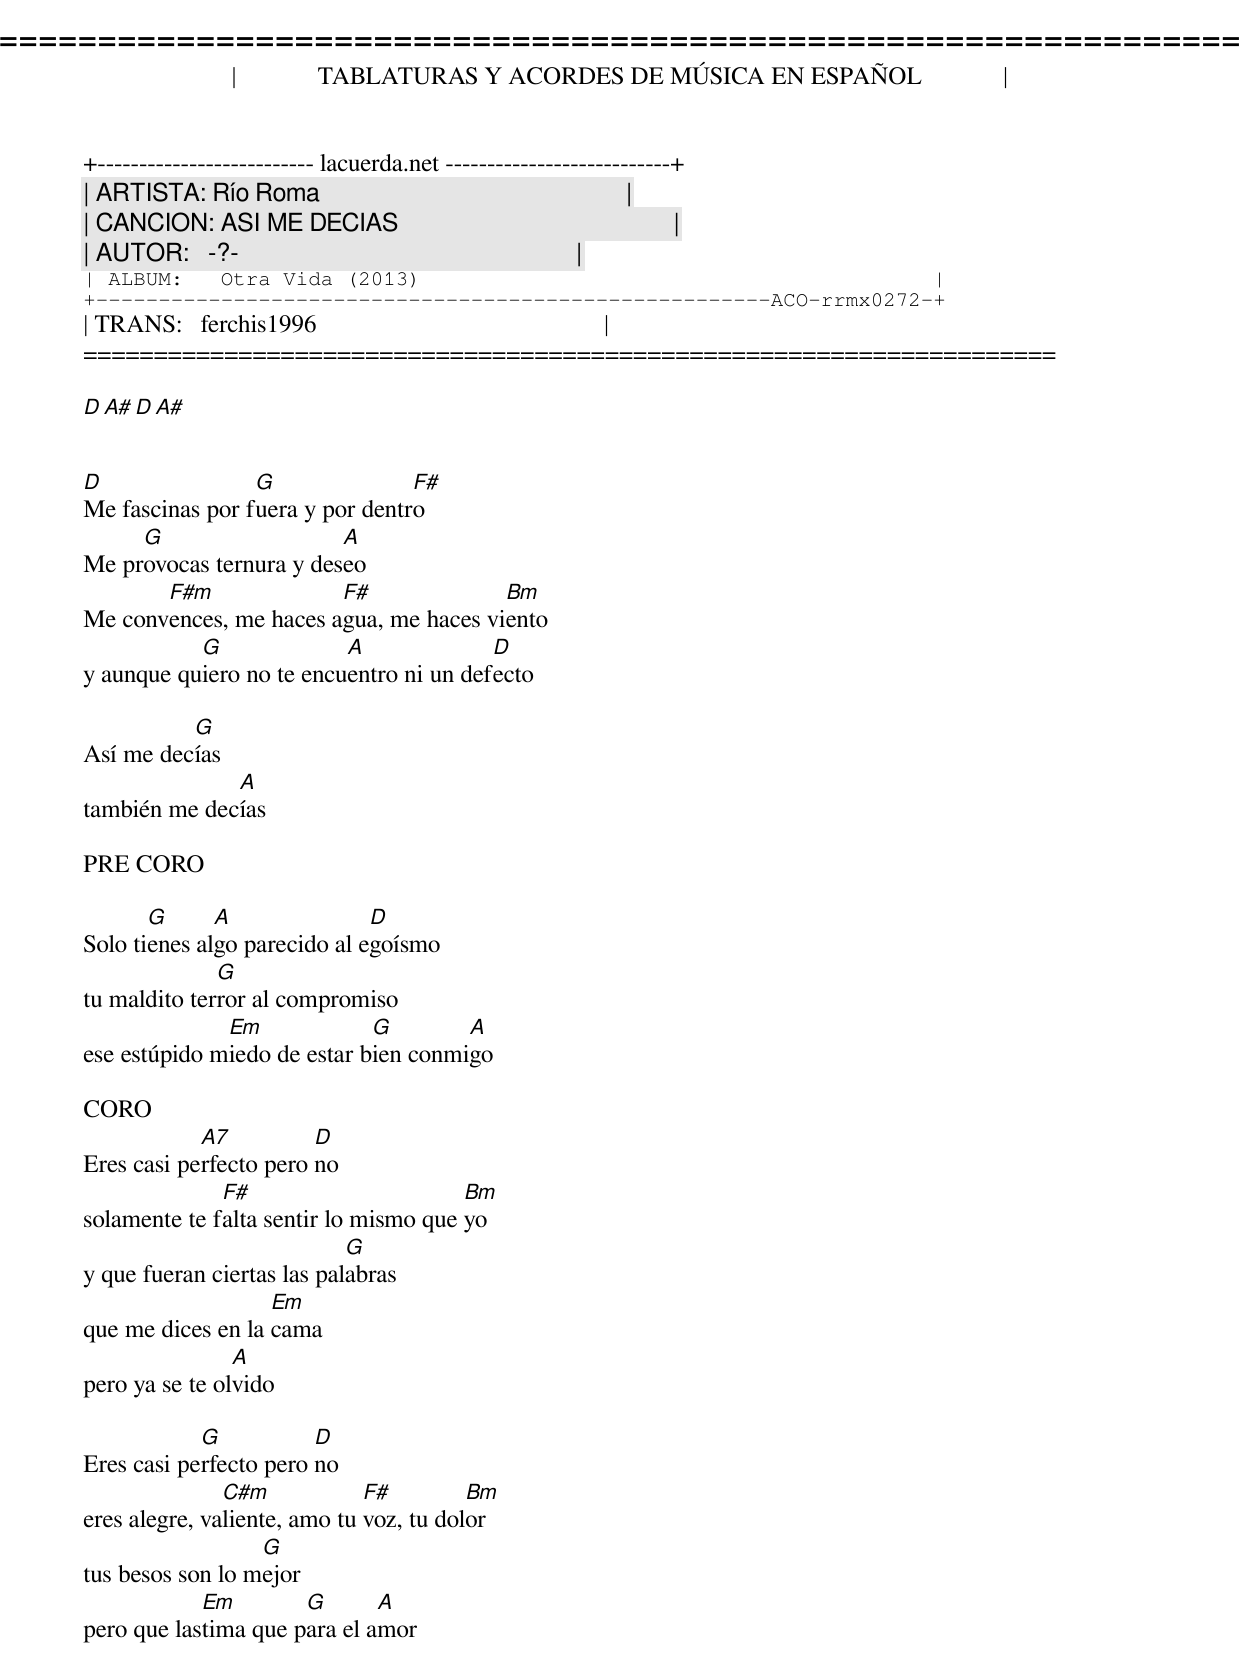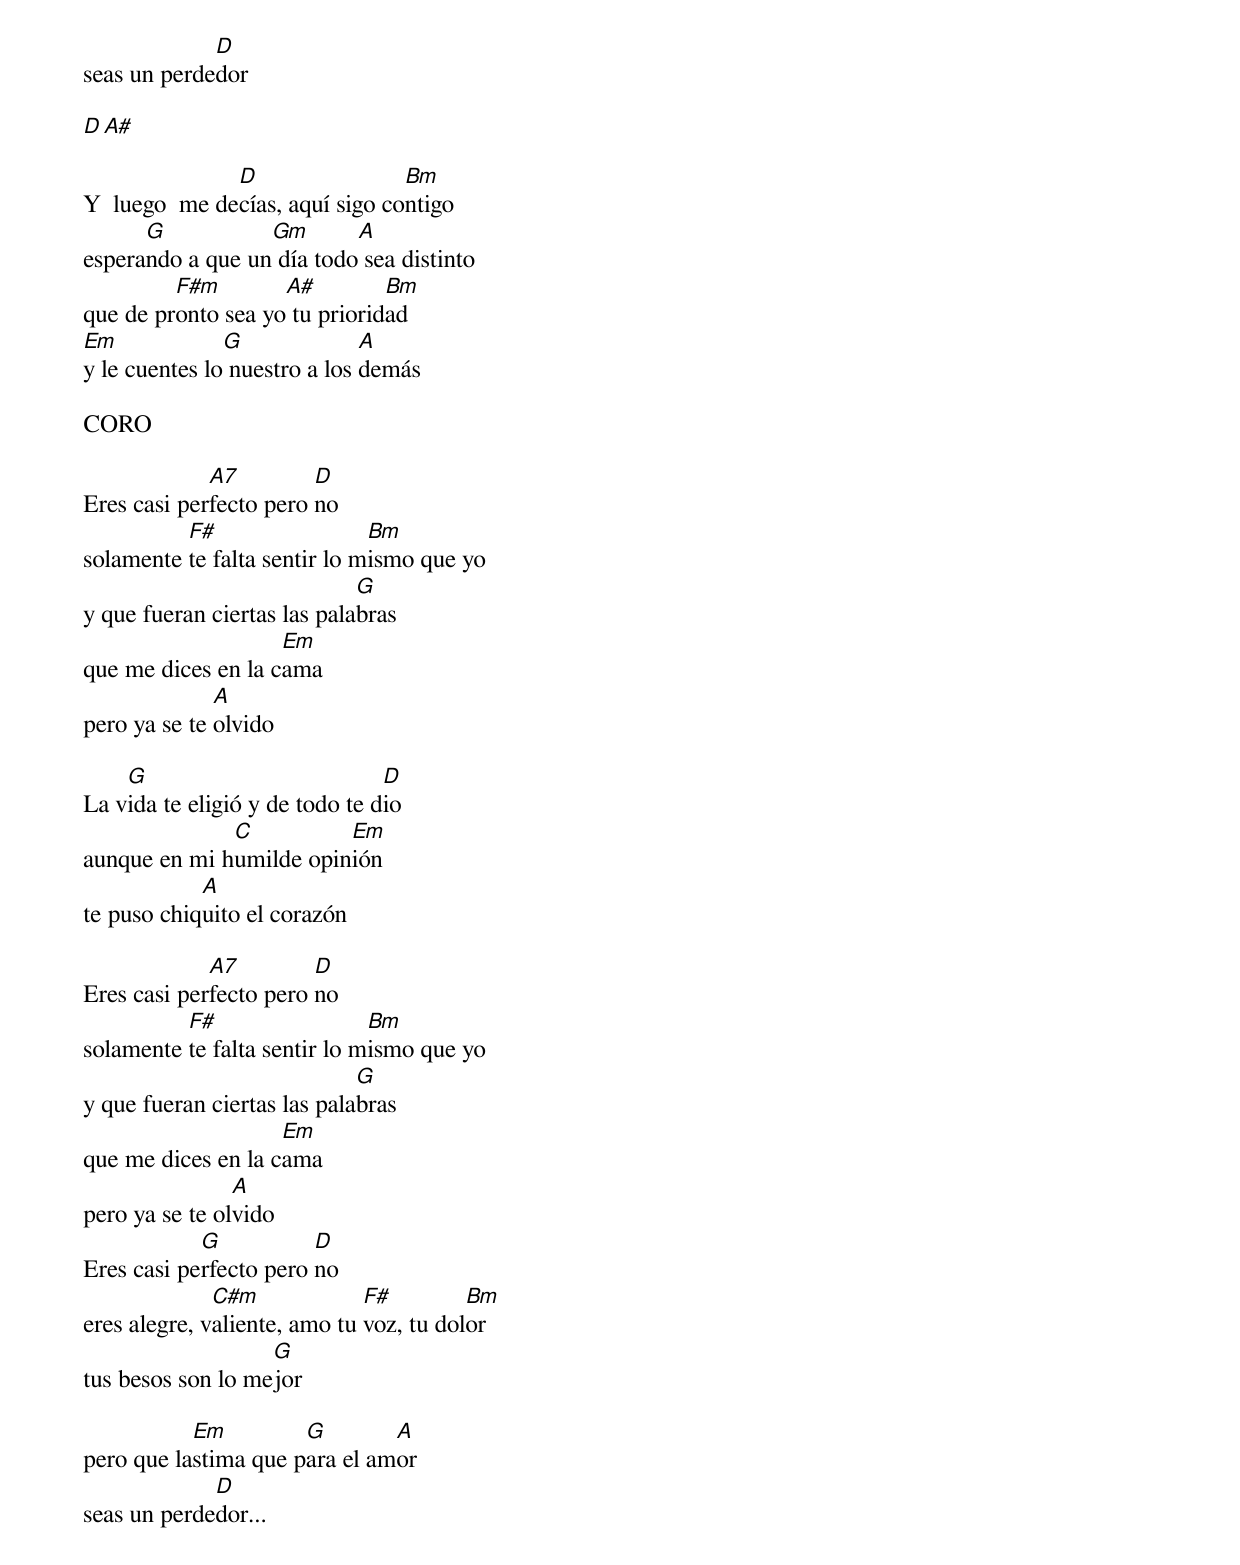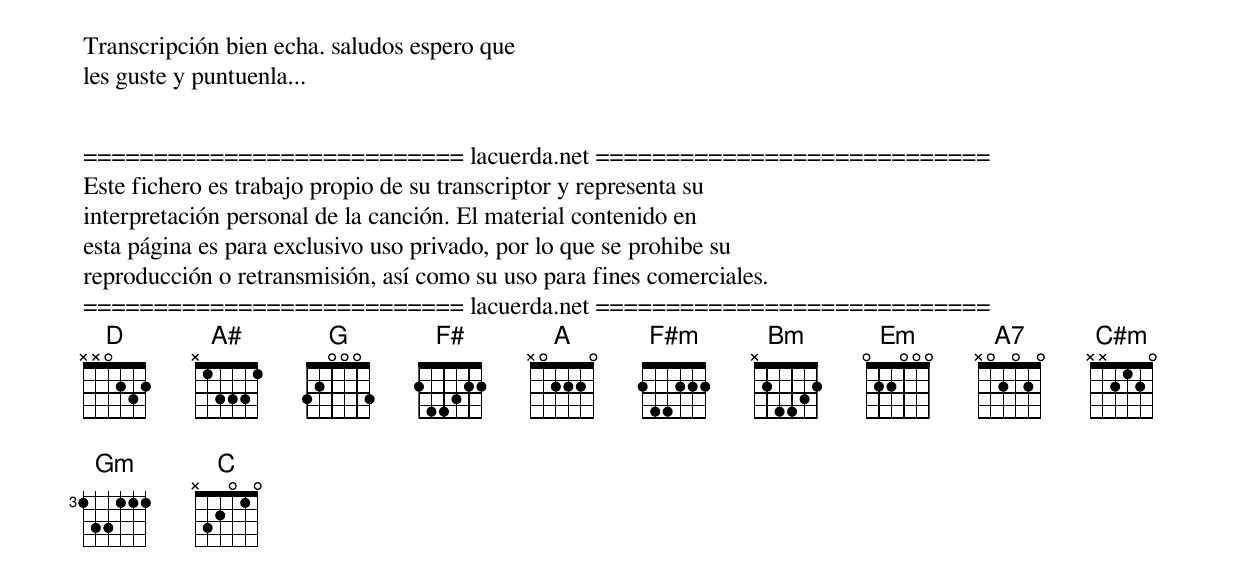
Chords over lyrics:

=====================================================================
|             TABLATURAS Y ACORDES DE MÚSICA EN ESPAÑOL             |
+-------------------------- lacuerda.net ---------------------------+
| ARTISTA: Río Roma                                                 |
| CANCION: ASI ME DECIAS                                            |
| AUTOR:   -?-                                                      |
| ALBUM:   Otra Vida (2013)                                         |
+------------------------------------------------------ACO-rrmx0272-+
| TRANS:   ferchis1996                                              |
=====================================================================

D        A#          D          A#


D                G               F#
Me fascinas por fuera y por dentro
     G                   A
Me provocas ternura y deseo
       F#m              F#              Bm
Me convences, me haces agua, me haces viento
           G              A              D
y aunque quiero no te encuentro ni un defecto

          G
Así me decías
              A
también me decías

PRE CORO

       G      A               D
Solo tienes algo parecido al egoísmo
              G
tu maldito terror al compromiso
              Em             G        A
ese estúpido miedo de estar bien conmigo

CORO
            A7          D
Eres casi perfecto pero no
              F#                       Bm
solamente te falta sentir lo mismo que yo
                            G
y que fueran ciertas las palabras
                   Em
que me dices en la cama
                A
pero ya se te olvido

            G           D
Eres casi perfecto pero no
               C#m            F#         Bm
eres alegre, valiente, amo tu voz, tu dolor
                  G
tus besos son lo mejor
            Em        G       A
pero que lastima que para el amor
             D
seas un perdedor

D       A#

               D                 Bm
Y  luego  me decías, aquí sigo contigo
      G           Gm       A
esperando a que un día todo sea distinto
         F#m        A#         Bm
que de pronto sea yo tu prioridad
Em             G              A
y le cuentes lo nuestro a los demás

CORO

             A7         D
Eres casi perfecto pero no
          F#                  Bm
solamente te falta sentir lo mismo que yo
                             G
y que fueran ciertas las palabras
                    Em
que me dices en la cama
              A
pero ya se te olvido

    G                           D
La vida te eligió y de todo te dio
              C          Em
aunque en mi humilde opinión
            A
te puso chiquito el corazón

             A7         D
Eres casi perfecto pero no
          F#                  Bm
solamente te falta sentir lo mismo que yo
                             G
y que fueran ciertas las palabras
                    Em
que me dices en la cama
                A
pero ya se te olvido
            G           D
Eres casi perfecto pero no
              C#m             F#         Bm
eres alegre, valiente, amo tu voz, tu dolor
                   G
tus besos son lo mejor

           Em         G        A
pero que lastima que para el amor
             D
seas un perdedor...

Transcripción bien echa. saludos espero que
les guste y puntuenla...


=========================== lacuerda.net ============================
Este fichero es trabajo propio de su transcriptor y representa su
interpretación personal de la canción. El material contenido en
esta página es para exclusivo uso privado, por lo que se prohibe su
reproducción o retransmisión, así como su uso para fines comerciales.
=========================== lacuerda.net ============================
